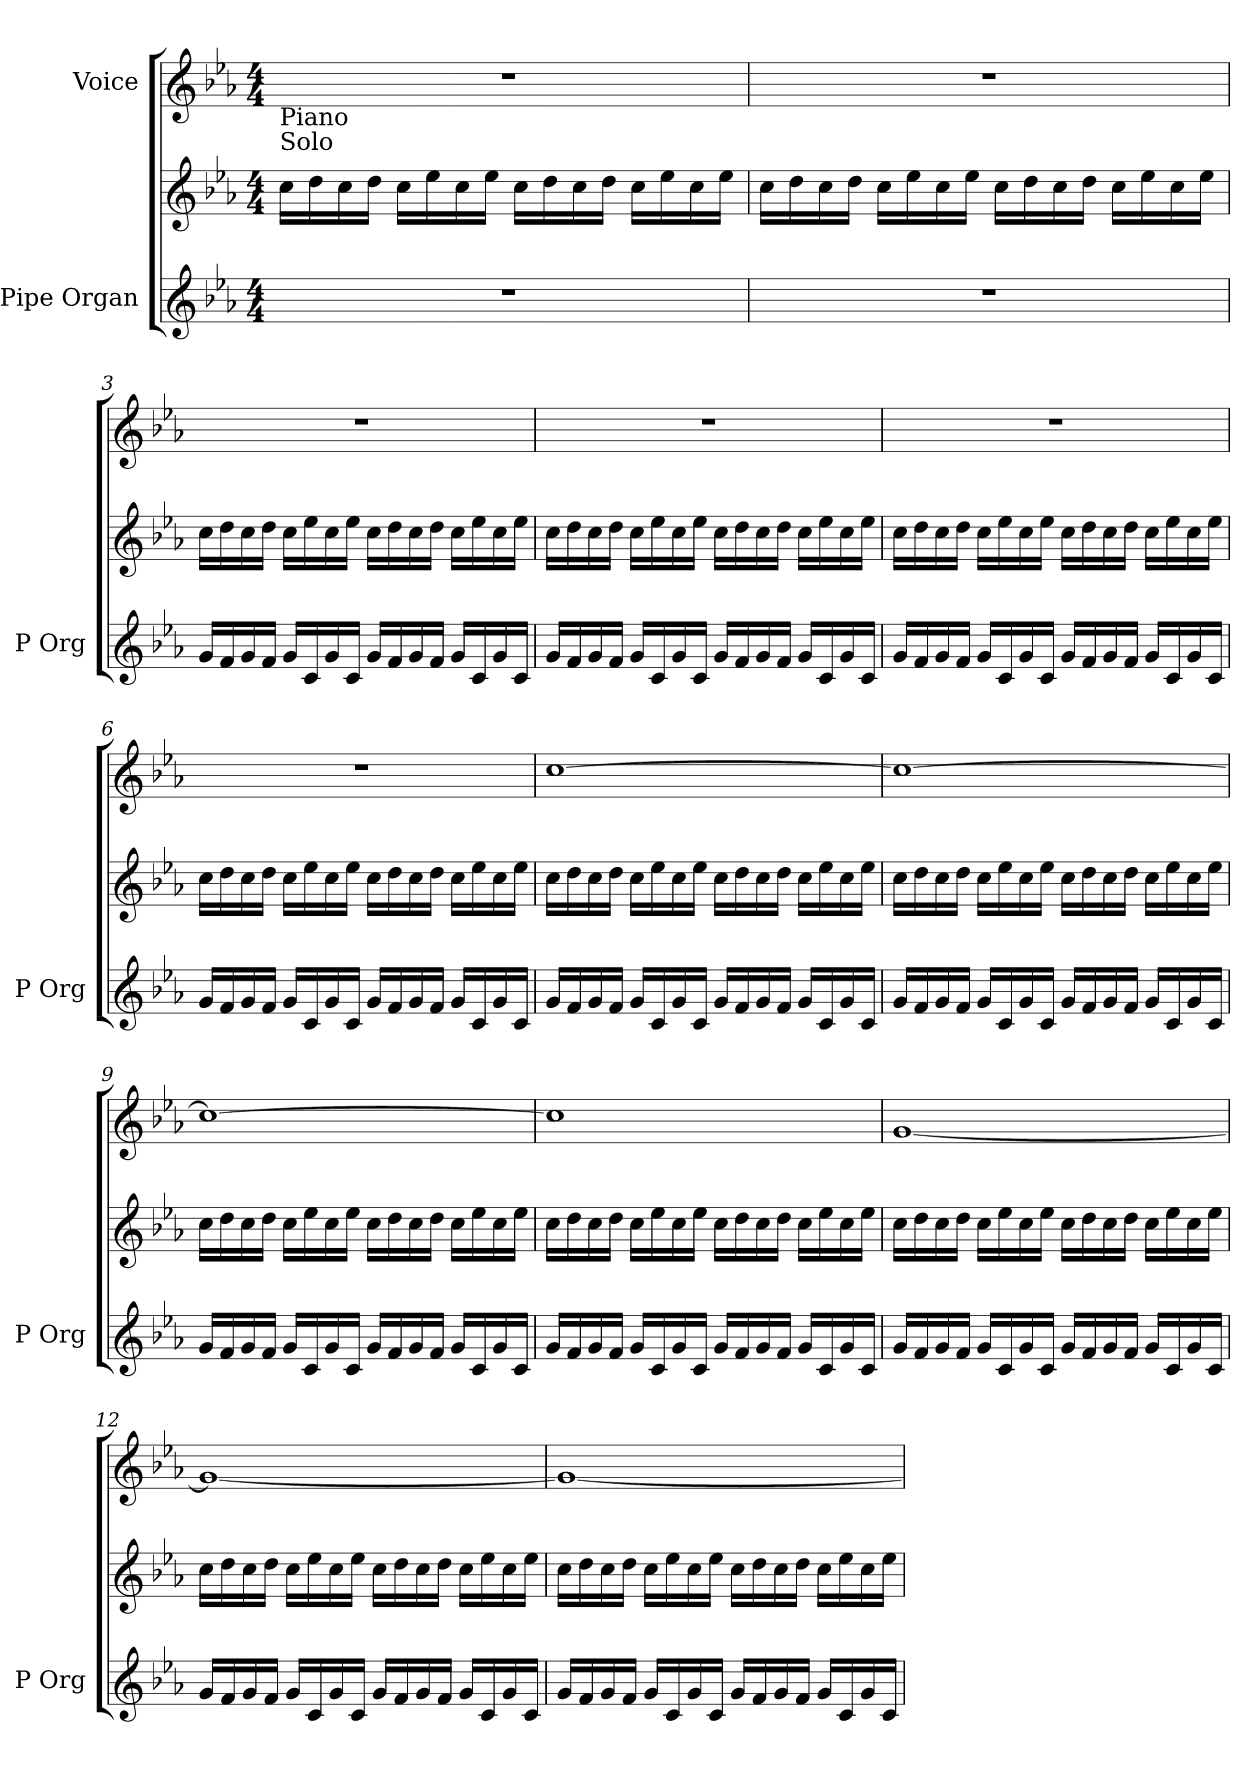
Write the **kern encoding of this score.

**kern	**kern	**kern
*part2	*part2	*part1
*staff3	*staff2	*staff1
*I"Pipe Organ	*	*I"Voice
*I'P Org	*	*
*clefG2	*clefG2	*clefG2
*k[b-e-a-]	*k[b-e-a-]	*k[b-e-a-]
*M4/4	*M4/4	*M4/4
*MM85	*MM85	*MM85
=1	=1	=1
!	!	!LO:TX:b:t=Piano
!	!	!LO:TX:b:t=Solo
1r	16cc\LL	1r
.	16dd\	.
.	16cc\	.
.	16dd\JJ	.
.	16cc\LL	.
.	16ee-\	.
.	16cc\	.
.	16ee-\JJ	.
.	16cc\LL	.
.	16dd\	.
.	16cc\	.
.	16dd\JJ	.
.	16cc\LL	.
.	16ee-\	.
.	16cc\	.
.	16ee-\JJ	.
=2	=2	=2
1r	16cc\LL	1r
.	16dd\	.
.	16cc\	.
.	16dd\JJ	.
.	16cc\LL	.
.	16ee-\	.
.	16cc\	.
.	16ee-\JJ	.
.	16cc\LL	.
.	16dd\	.
.	16cc\	.
.	16dd\JJ	.
.	16cc\LL	.
.	16ee-\	.
.	16cc\	.
.	16ee-\JJ	.
!!LO:LB:g=z
=3	=3	=3
16g/LL	16cc\LL	1r
16f/	16dd\	.
16g/	16cc\	.
16f/JJ	16dd\JJ	.
16g/LL	16cc\LL	.
16c/	16ee-\	.
16g/	16cc\	.
16c/JJ	16ee-\JJ	.
16g/LL	16cc\LL	.
16f/	16dd\	.
16g/	16cc\	.
16f/JJ	16dd\JJ	.
16g/LL	16cc\LL	.
16c/	16ee-\	.
16g/	16cc\	.
16c/JJ	16ee-\JJ	.
=4	=4	=4
16g/LL	16cc\LL	1r
16f/	16dd\	.
16g/	16cc\	.
16f/JJ	16dd\JJ	.
16g/LL	16cc\LL	.
16c/	16ee-\	.
16g/	16cc\	.
16c/JJ	16ee-\JJ	.
16g/LL	16cc\LL	.
16f/	16dd\	.
16g/	16cc\	.
16f/JJ	16dd\JJ	.
16g/LL	16cc\LL	.
16c/	16ee-\	.
16g/	16cc\	.
16c/JJ	16ee-\JJ	.
!!LO:LB:g=z
=5	=5	=5
16g/LL	16cc\LL	1r
16f/	16dd\	.
16g/	16cc\	.
16f/JJ	16dd\JJ	.
16g/LL	16cc\LL	.
16c/	16ee-\	.
16g/	16cc\	.
16c/JJ	16ee-\JJ	.
16g/LL	16cc\LL	.
16f/	16dd\	.
16g/	16cc\	.
16f/JJ	16dd\JJ	.
16g/LL	16cc\LL	.
16c/	16ee-\	.
16g/	16cc\	.
16c/JJ	16ee-\JJ	.
=6	=6	=6
16g/LL	16cc\LL	1r
16f/	16dd\	.
16g/	16cc\	.
16f/JJ	16dd\JJ	.
16g/LL	16cc\LL	.
16c/	16ee-\	.
16g/	16cc\	.
16c/JJ	16ee-\JJ	.
16g/LL	16cc\LL	.
16f/	16dd\	.
16g/	16cc\	.
16f/JJ	16dd\JJ	.
16g/LL	16cc\LL	.
16c/	16ee-\	.
16g/	16cc\	.
16c/JJ	16ee-\JJ	.
!!LO:LB:g=z
=7	=7	=7
16g/LL	16cc\LL	[1cc
16f/	16dd\	.
16g/	16cc\	.
16f/JJ	16dd\JJ	.
16g/LL	16cc\LL	.
16c/	16ee-\	.
16g/	16cc\	.
16c/JJ	16ee-\JJ	.
16g/LL	16cc\LL	.
16f/	16dd\	.
16g/	16cc\	.
16f/JJ	16dd\JJ	.
16g/LL	16cc\LL	.
16c/	16ee-\	.
16g/	16cc\	.
16c/JJ	16ee-\JJ	.
=8	=8	=8
16g/LL	16cc\LL	1cc_
16f/	16dd\	.
16g/	16cc\	.
16f/JJ	16dd\JJ	.
16g/LL	16cc\LL	.
16c/	16ee-\	.
16g/	16cc\	.
16c/JJ	16ee-\JJ	.
16g/LL	16cc\LL	.
16f/	16dd\	.
16g/	16cc\	.
16f/JJ	16dd\JJ	.
16g/LL	16cc\LL	.
16c/	16ee-\	.
16g/	16cc\	.
16c/JJ	16ee-\JJ	.
!!LO:PB:g=z
=9	=9	=9
16g/LL	16cc\LL	1cc_
16f/	16dd\	.
16g/	16cc\	.
16f/JJ	16dd\JJ	.
16g/LL	16cc\LL	.
16c/	16ee-\	.
16g/	16cc\	.
16c/JJ	16ee-\JJ	.
16g/LL	16cc\LL	.
16f/	16dd\	.
16g/	16cc\	.
16f/JJ	16dd\JJ	.
16g/LL	16cc\LL	.
16c/	16ee-\	.
16g/	16cc\	.
16c/JJ	16ee-\JJ	.
=10	=10	=10
16g/LL	16cc\LL	1cc]
16f/	16dd\	.
16g/	16cc\	.
16f/JJ	16dd\JJ	.
16g/LL	16cc\LL	.
16c/	16ee-\	.
16g/	16cc\	.
16c/JJ	16ee-\JJ	.
16g/LL	16cc\LL	.
16f/	16dd\	.
16g/	16cc\	.
16f/JJ	16dd\JJ	.
16g/LL	16cc\LL	.
16c/	16ee-\	.
16g/	16cc\	.
16c/JJ	16ee-\JJ	.
!!LO:LB:g=z
=11	=11	=11
16g/LL	16cc\LL	[1g
16f/	16dd\	.
16g/	16cc\	.
16f/JJ	16dd\JJ	.
16g/LL	16cc\LL	.
16c/	16ee-\	.
16g/	16cc\	.
16c/JJ	16ee-\JJ	.
16g/LL	16cc\LL	.
16f/	16dd\	.
16g/	16cc\	.
16f/JJ	16dd\JJ	.
16g/LL	16cc\LL	.
16c/	16ee-\	.
16g/	16cc\	.
16c/JJ	16ee-\JJ	.
=12	=12	=12
16g/LL	16cc\LL	1g_
16f/	16dd\	.
16g/	16cc\	.
16f/JJ	16dd\JJ	.
16g/LL	16cc\LL	.
16c/	16ee-\	.
16g/	16cc\	.
16c/JJ	16ee-\JJ	.
16g/LL	16cc\LL	.
16f/	16dd\	.
16g/	16cc\	.
16f/JJ	16dd\JJ	.
16g/LL	16cc\LL	.
16c/	16ee-\	.
16g/	16cc\	.
16c/JJ	16ee-\JJ	.
!!LO:LB:g=z
=13	=13	=13
16g/LL	16cc\LL	1g_
16f/	16dd\	.
16g/	16cc\	.
16f/JJ	16dd\JJ	.
16g/LL	16cc\LL	.
16c/	16ee-\	.
16g/	16cc\	.
16c/JJ	16ee-\JJ	.
16g/LL	16cc\LL	.
16f/	16dd\	.
16g/	16cc\	.
16f/JJ	16dd\JJ	.
16g/LL	16cc\LL	.
16c/	16ee-\	.
16g/	16cc\	.
16c/JJ	16ee-\JJ	.
=	=	=
*-	*-	*-
